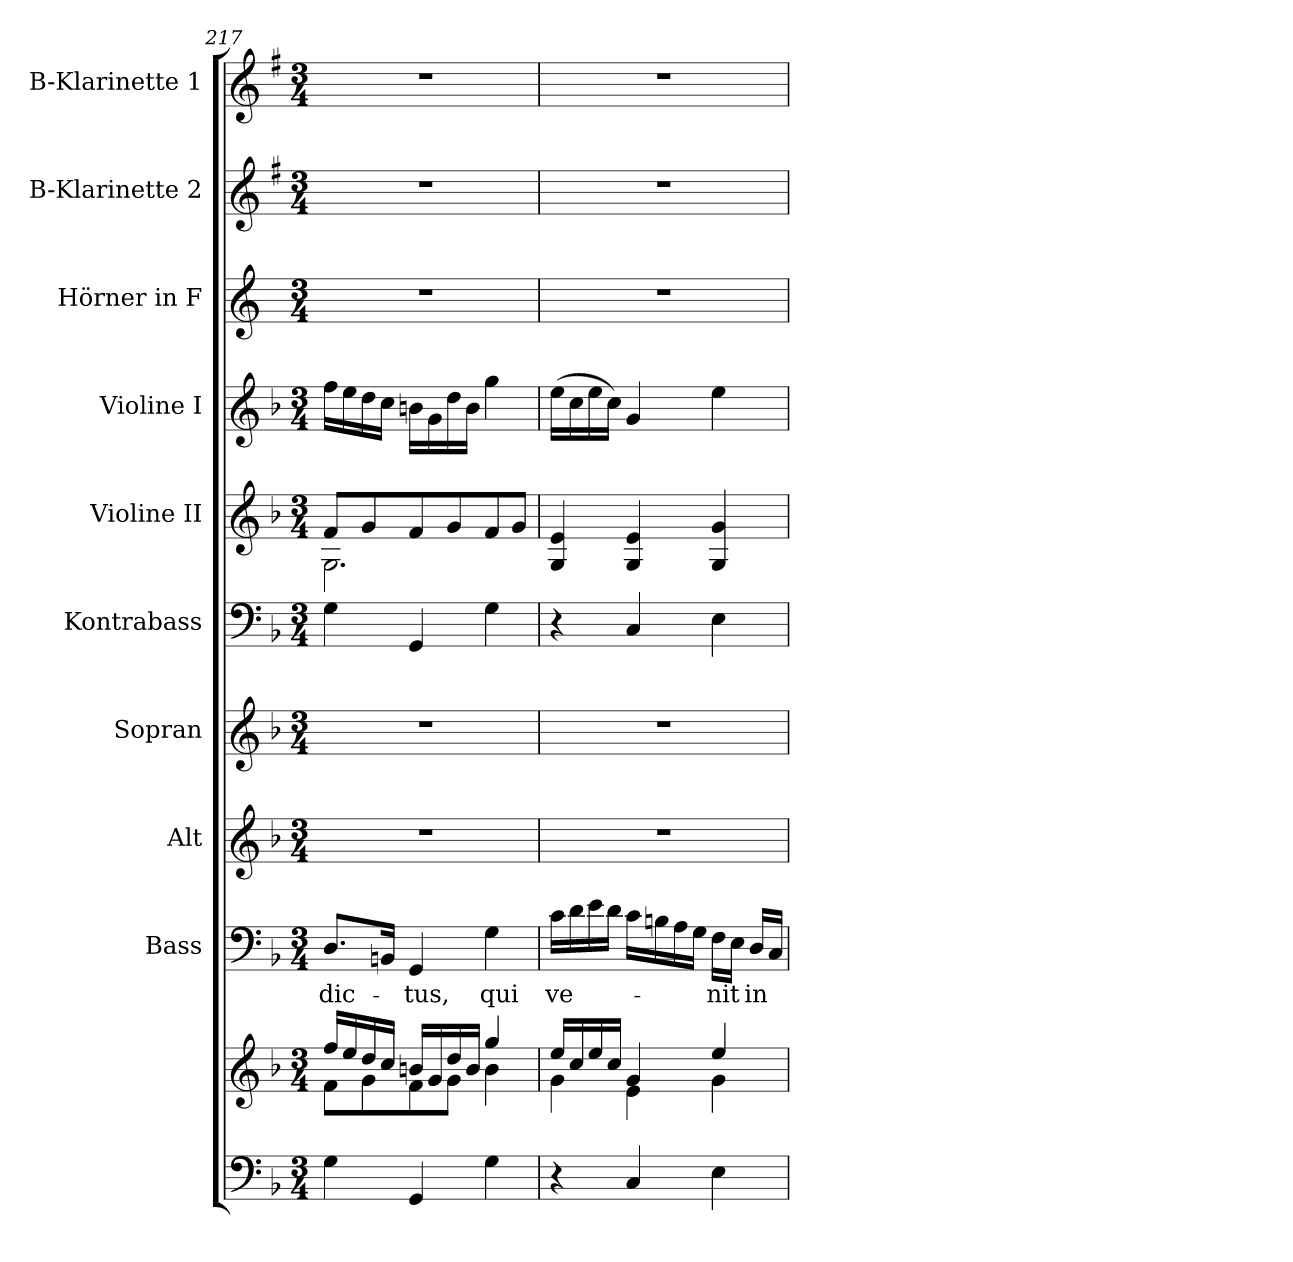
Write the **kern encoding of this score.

**kern	**kern	**kern	**text	**kern	**kern	**kern	**kern	**kern	**kern	**kern	**kern
*part10	*part10	*part9	*part9	*part8	*part7	*part6	*part5	*part4	*part3	*part2	*part1
*staff11	*staff10	*staff9	*staff9	*staff8	*staff7	*staff6	*staff5	*staff4	*staff3	*staff2	*staff1
*	*	*I"Bass	*	*I"Alt	*I"Sopran	*I"Kontrabass	*I"Violine II	*I"Violine I	*I"Hörner in F	*I"B-Klarinette 2	*I"B-Klarinette 1
*	*	*I'B.	*	*I'A.	*I'S.	*I'Kb.	*I'Vl. II	*I'Vl. I	*	*I'B Kl. 2	*I'B Kl. 1
*clefF4	*clefG2	*clefF4	*	*clefG2	*clefG2	*clefF4	*clefG2	*clefG2	*clefG2	*clefG2	*clefG2
*	*	*	*	*	*	*ITrd7c12	*	*	*ITrd4c7	*ITrd1c2	*ITrd1c2
*k[b-]	*k[b-]	*k[b-]	*	*k[b-]	*k[b-]	*k[b-]	*k[b-]	*k[b-]	*k[b-]	*k[b-]	*k[b-]
*F:	*F:	*F:	*	*F:	*F:	*F:	*F:	*F:	*F:	*F:	*F:
*M3/4	*M3/4	*M3/4	*	*M3/4	*M3/4	*M3/4	*M3/4	*M3/4	*M3/4	*M3/4	*M3/4
=217	=217	=217	=217	=217	=217	=217	=217	=217	=217	=217	=217
*	*^	*	*	*	*	*	*	*	*	*	*
!	!	!	!	!LO:LY:b	!	!	!	!	!	!	!	!
*	*	*	*	*	*	*	*	*^	*	*	*	*
4G\	16ff/LL	8f\L	8.D/L	-dic-	2.r	2.r	4GG\	8f/L	2.G\	16ff\LL	2.r	2.r	2.r
.	16ee/	.	.	.	.	.	.	.	.	16ee\	.	.	.
.	16dd/	8g\	.	.	.	.	.	8g/	.	16dd\	.	.	.
.	16cc/JJ	.	16BBn/Jk	.	.	.	.	.	.	16cc\JJ	.	.	.
!	!	!	!	!LO:LY:b	!	!	!	!	!	!	!	!	!
4GG/	16bn/LL	8f\	4GG/	-tus,	.	.	4GGG/	8f/	.	16bn\LL	.	.	.
.	16g/	.	.	.	.	.	.	.	.	16g\	.	.	.
.	16dd/	8g\J	.	.	.	.	.	8g/	.	16dd\	.	.	.
.	16b/JJ	.	.	.	.	.	.	.	.	16b\JJ	.	.	.
!	!	!	!	!LO:LY:b	!	!	!	!	!	!	!	!	!
4G\	4gg/	4b\	4G\	qui	.	.	4GG\	8f/	.	4gg\	.	.	.
.	.	.	.	.	.	.	.	8g/J	.	.	.	.	.
*	*	*	*	*	*	*	*	*v	*v	*	*	*	*
=218	=218	=218	=218	=218	=218	=218	=218	=218	=218	=218	=218	=218
!	!	!	!	!LO:LY:b	!	!	!	!	!	!	!	!
4r	16ee/LL	4g\	16c\LL	ve-	2.r	2.r	4r	4G/ 4e/	(>16ee\LL	2.r	2.r	2.r
.	16cc/	.	16d\	.	.	.	.	.	16cc\	.	.	.
.	16ee/	.	16e\	.	.	.	.	.	16ee\	.	.	.
.	16cc/JJ	.	16d\JJ	.	.	.	.	.	16cc\JJ)	.	.	.
4C/	4g/	4e\	16c\LL	.	.	.	4CC/	4G/ 4e/	4g/	.	.	.
.	.	.	16Bn\	.	.	.	.	.	.	.	.	.
.	.	.	16A\	.	.	.	.	.	.	.	.	.
.	.	.	16G\JJ	.	.	.	.	.	.	.	.	.
!	!	!	!	!LO:LY:b	!	!	!	!	!	!	!	!
4E\	4ee/	4g\	16F\LL	-nit	.	.	4EE\	4G/ 4g/	4ee\	.	.	.
.	.	.	16E\JJ	.	.	.	.	.	.	.	.	.
!	!	!	!	!LO:LY:b	!	!	!	!	!	!	!	!
.	.	.	16D/LL	in	.	.	.	.	.	.	.	.
.	.	.	16C/JJ	.	.	.	.	.	.	.	.	.
*	*v	*v	*	*	*	*	*	*	*	*	*	*
=	=	=	=	=	=	=	=	=	=	=	=
*-	*-	*-	*-	*-	*-	*-	*-	*-	*-	*-	*-
